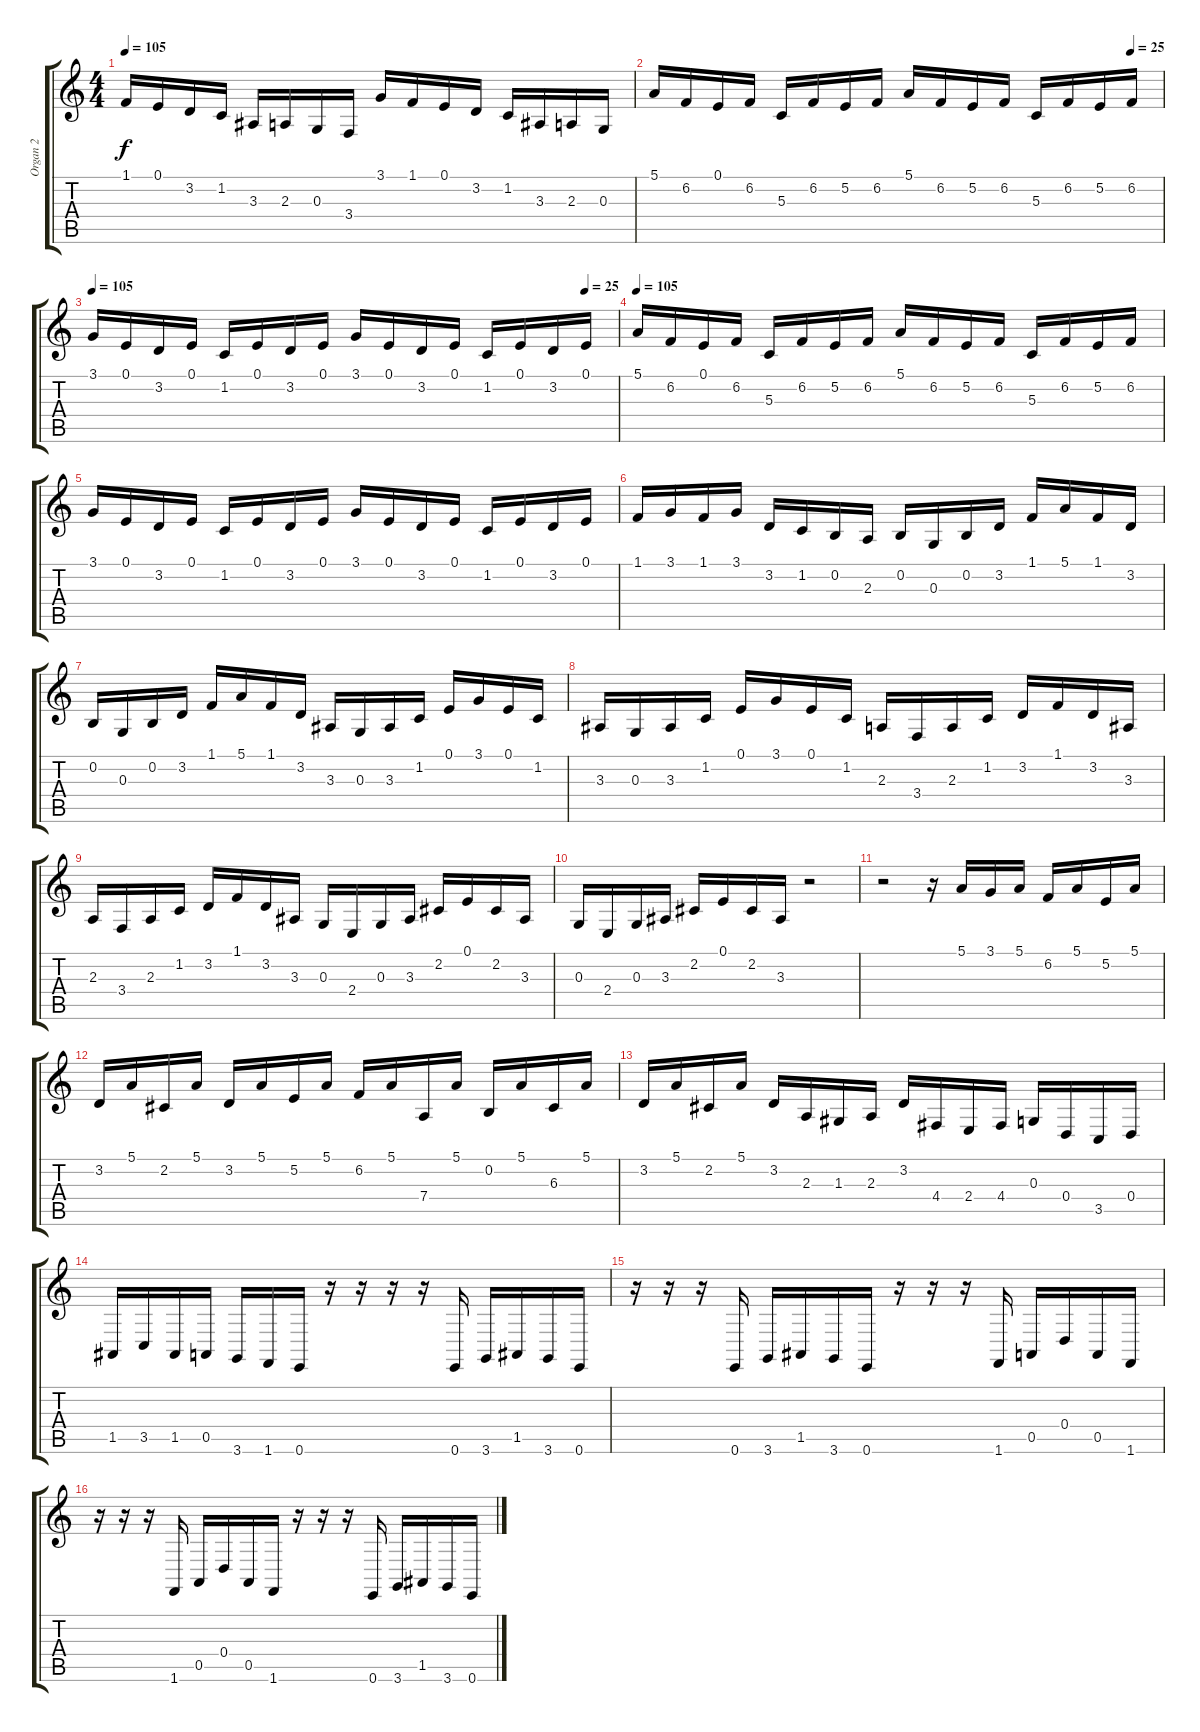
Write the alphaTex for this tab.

\track ("Organ 2" "Organ 2") {instrument cello}
\staff {score tabs}
\tuning (E4 B3 G3 D3 A2 E2) {hide}
\ts (4 4)
\tempo 105
\clef g2
\ks c
1.1.16{dy f} 0.1.16 3.2.16 1.2.16 3.3.16 2.3.16 0.3.16 3.4.16 3.1.16 1.1.16 0.1.16 3.2.16 1.2.16 3.3.16 2.3.16 0.3.16 |
\tempo (25 0.9375)
5.1.16 6.2.16 0.1.16 6.2.16 5.3.16 6.2.16 5.2.16 6.2.16 5.1.16 6.2.16 5.2.16 6.2.16 5.3.16 6.2.16 5.2.16 6.2.16 |
\tempo 105
\tempo (25 0.9375)
3.1.16 0.1.16 3.2.16 0.1.16 1.2.16 0.1.16 3.2.16 0.1.16 3.1.16 0.1.16 3.2.16 0.1.16 1.2.16 0.1.16 3.2.16 0.1.16 |
\tempo 105
5.1.16 6.2.16 0.1.16 6.2.16 5.3.16 6.2.16 5.2.16 6.2.16 5.1.16 6.2.16 5.2.16 6.2.16 5.3.16 6.2.16 5.2.16 6.2.16 |
3.1.16 0.1.16 3.2.16 0.1.16 1.2.16 0.1.16 3.2.16 0.1.16 3.1.16 0.1.16 3.2.16 0.1.16 1.2.16 0.1.16 3.2.16 0.1.16 |
1.1.16 3.1.16 1.1.16 3.1.16 3.2.16 1.2.16 0.2.16 2.3.16 0.2.16 0.3.16 0.2.16 3.2.16 1.1.16 5.1.16 1.1.16 3.2.16 |
0.2.16 0.3.16 0.2.16 3.2.16 1.1.16 5.1.16 1.1.16 3.2.16 3.3.16 0.3.16 3.3.16 1.2.16 0.1.16 3.1.16 0.1.16 1.2.16 |
3.3.16 0.3.16 3.3.16 1.2.16 0.1.16 3.1.16 0.1.16 1.2.16 2.3.16 3.4.16 2.3.16 1.2.16 3.2.16 1.1.16 3.2.16 3.3.16 |
2.3.16 3.4.16 2.3.16 1.2.16 3.2.16 1.1.16 3.2.16 3.3.16 0.3.16 2.4.16 0.3.16 3.3.16 2.2.16 0.1.16 2.2.16 3.3.16 |
0.3.16 2.4.16 0.3.16 3.3.16 2.2.16 0.1.16 2.2.16 3.3.16 r.2 |
r.2{volume 12} r.16 5.1.16 3.1.16 5.1.16 6.2.16 5.1.16 5.2.16 5.1.16 |
3.2.16 5.1.16 2.2.16 5.1.16 3.2.16 5.1.16 5.2.16 5.1.16 6.2.16 5.1.16 7.4.16 5.1.16 0.2.16 5.1.16 6.3.16 5.1.16 |
3.2.16 5.1.16 2.2.16 5.1.16 3.2.16 2.3.16 1.3.16 2.3.16 3.2.16 4.4.16 2.4.16 4.4.16 0.3.16 0.4.16 3.5.16 0.4.16 |
1.5.16 3.5.16 1.5.16 0.5.16 3.6.16 1.6.16 0.6.16 r.16 r.16 r.16 r.16 0.6.16 3.6.16 1.5.16 3.6.16 0.6.16 |
r.16 r.16 r.16 0.6.16 3.6.16 1.5.16 3.6.16 0.6.16 r.16 r.16 r.16 1.6.16 0.5.16 0.4.16 0.5.16 1.6.16 |
r.16 r.16 r.16 1.6.16 0.5.16 0.4.16 0.5.16 1.6.16 r.16 r.16 r.16 0.6.16 3.6.16 1.5.16 3.6.16 0.6.16
